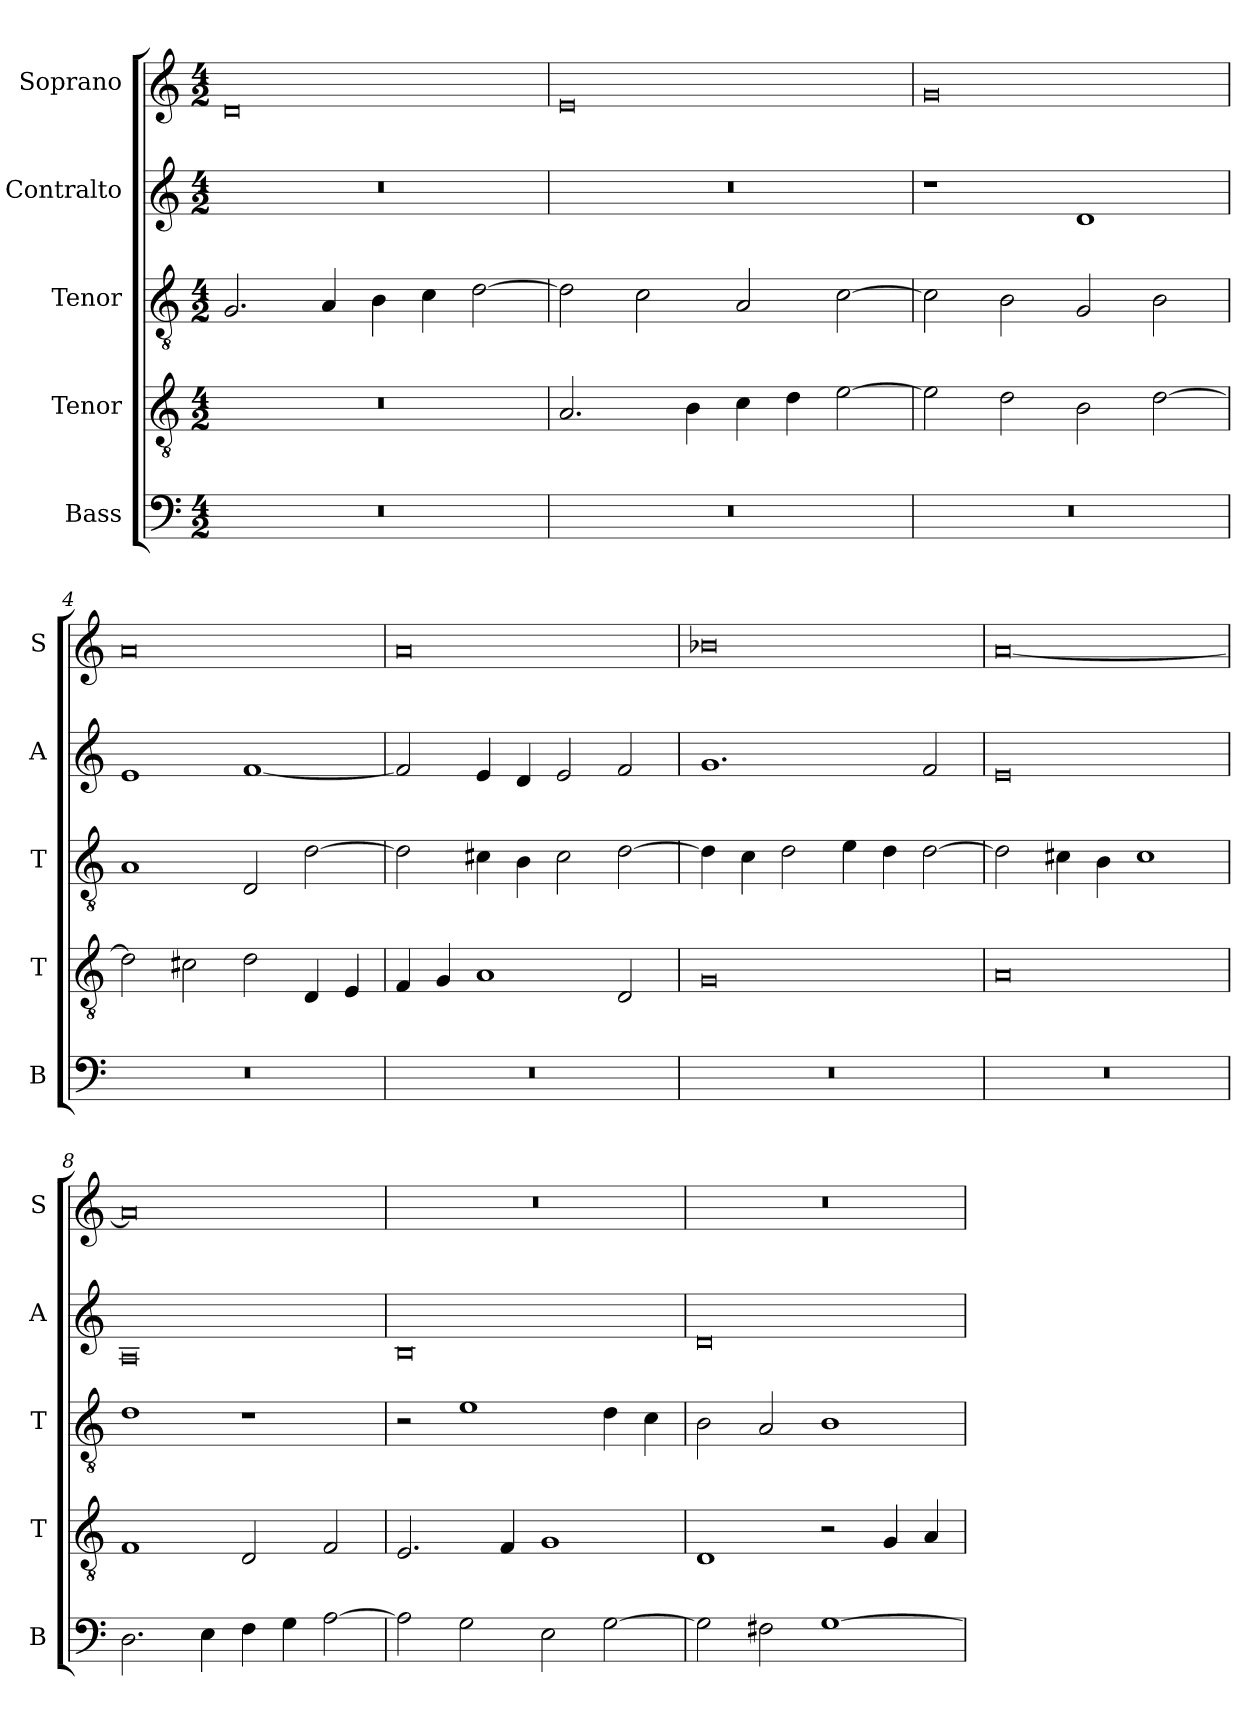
**kern	**kern	**kern	**kern	**kern
*part5	*part4	*part3	*part2	*part1
*staff5	*staff4	*staff3	*staff2	*staff1
*I"Bass	*I"Tenor	*I"Tenor	*I"Contralto	*I"Soprano
*I'B	*I'T	*I'T	*I'A	*I'S
*clefF4	*clefGv2	*clefGv2	*clefG2	*clefG2
*k[]	*k[]	*k[]	*k[]	*k[]
*D:dor	*D:dor	*D:dor	*D:dor	*D:dor
*M4/2	*M4/2	*M4/2	*M4/2	*M4/2
=1	=1	=1	=1	=1
0r	0r	2.G	0r	0d
.	.	4A	.	.
.	.	4B	.	.
.	.	4c	.	.
.	.	[2d	.	.
=2	=2	=2	=2	=2
0r	2.A	2d]	0r	0e
.	.	2c	.	.
.	4B	.	.	.
.	4c	2A	.	.
.	4d	.	.	.
.	[2e	[2c	.	.
=3	=3	=3	=3	=3
0r	2e]	2c]	1r	0g
.	2d	2B	.	.
.	2B	2G	1d	.
.	[2d	2B	.	.
=4	=4	=4	=4	=4
0r	2d]	1A	1e	0a
.	2c#X	.	.	.
.	2d	2D	[1f	.
.	4D	[2d	.	.
.	4E	.	.	.
=5	=5	=5	=5	=5
0r	4F	2d]	2f]	0a
.	4G	.	.	.
.	1A	4c#X	4e	.
.	.	4B	4d	.
.	.	2c#	2e	.
.	2D	[2d	2f	.
=6	=6	=6	=6	=6
0r	0G	4d]	1.g	0b-X
.	.	4c	.	.
.	.	2d	.	.
.	.	4e	.	.
.	.	4d	.	.
.	.	[2d	2f	.
=7	=7	=7	=7	=7
0r	0A	2d]	0e	[0a
.	.	4c#X	.	.
.	.	4B	.	.
.	.	1c#	.	.
=8	=8	=8	=8	=8
2.D	1F	1d	0A	0a]
4E	.	.	.	.
4F	2D	1r	.	.
4G	.	.	.	.
[2A	2F	.	.	.
=9	=9	=9	=9	=9
2A]	2.E	2r	0B	0r
2G	.	1e	.	.
.	4F	.	.	.
2E	1G	.	.	.
[2G	.	4d	.	.
.	.	4c	.	.
=10	=10	=10	=10	=10
2G]	1D	2B	0d	0r
2F#X	.	2A	.	.
[1G	2r	1B	.	.
.	4G	.	.	.
.	4A	.	.	.
=	=	=	=	=
*-	*-	*-	*-	*-
